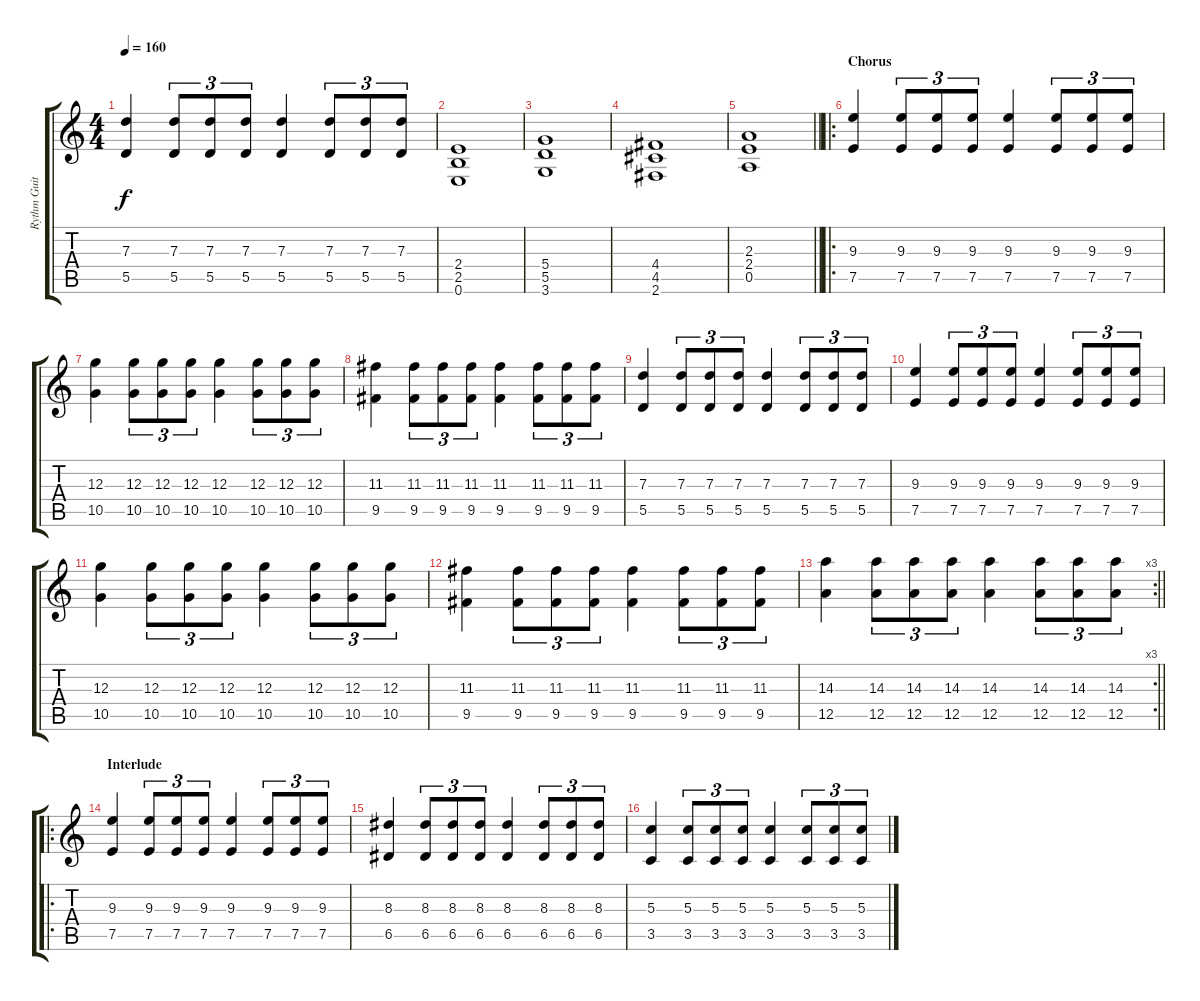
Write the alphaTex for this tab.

\track ("Rythm Guitar" "Rythm Guit") {instrument distortionguitar}
\staff {score tabs}
\tuning (E4 B3 G3 D3 A2 E2) {hide}
\ts (4 4)
\tempo 160
\clef g2
\ks c
(7.3 5.5).4{dy f} (7.3 5.5).8{tu (3 2)} (7.3 5.5).8{tu (3 2)} (7.3 5.5).8{tu (3 2)} (7.3 5.5).4 (7.3 5.5).8{tu (3 2)} (7.3 5.5).8{tu (3 2)} (7.3 5.5).8{tu (3 2)} |
(2.4 2.5 0.6).1 |
(5.4 5.5 3.6).1 |
(4.4 4.5 2.6).1 |
\barLineRight lightlight
(2.3 2.4 0.5).1 |
\ro
\section ("" "Chorus")
(9.3 7.5).4 (9.3 7.5).8{tu (3 2)} (9.3 7.5).8{tu (3 2)} (9.3 7.5).8{tu (3 2)} (9.3 7.5).4 (9.3 7.5).8{tu (3 2)} (9.3 7.5).8{tu (3 2)} (9.3 7.5).8{tu (3 2)} |
(12.3 10.5).4 (12.3 10.5).8{tu (3 2)} (12.3 10.5).8{tu (3 2)} (12.3 10.5).8{tu (3 2)} (12.3 10.5).4 (12.3 10.5).8{tu (3 2)} (12.3 10.5).8{tu (3 2)} (12.3 10.5).8{tu (3 2)} |
(11.3 9.5).4 (11.3 9.5).8{tu (3 2)} (11.3 9.5).8{tu (3 2)} (11.3 9.5).8{tu (3 2)} (11.3 9.5).4 (11.3 9.5).8{tu (3 2)} (11.3 9.5).8{tu (3 2)} (11.3 9.5).8{tu (3 2)} |
(7.3 5.5).4 (7.3 5.5).8{tu (3 2)} (7.3 5.5).8{tu (3 2)} (7.3 5.5).8{tu (3 2)} (7.3 5.5).4 (7.3 5.5).8{tu (3 2)} (7.3 5.5).8{tu (3 2)} (7.3 5.5).8{tu (3 2)} |
(9.3 7.5).4 (9.3 7.5).8{tu (3 2)} (9.3 7.5).8{tu (3 2)} (9.3 7.5).8{tu (3 2)} (9.3 7.5).4 (9.3 7.5).8{tu (3 2)} (9.3 7.5).8{tu (3 2)} (9.3 7.5).8{tu (3 2)} |
(12.3 10.5).4 (12.3 10.5).8{tu (3 2)} (12.3 10.5).8{tu (3 2)} (12.3 10.5).8{tu (3 2)} (12.3 10.5).4 (12.3 10.5).8{tu (3 2)} (12.3 10.5).8{tu (3 2)} (12.3 10.5).8{tu (3 2)} |
(11.3 9.5).4 (11.3 9.5).8{tu (3 2)} (11.3 9.5).8{tu (3 2)} (11.3 9.5).8{tu (3 2)} (11.3 9.5).4 (11.3 9.5).8{tu (3 2)} (11.3 9.5).8{tu (3 2)} (11.3 9.5).8{tu (3 2)} |
\rc 3
\barLineRight lightlight
(14.3 12.5).4 (14.3 12.5).8{tu (3 2)} (14.3 12.5).8{tu (3 2)} (14.3 12.5).8{tu (3 2)} (14.3 12.5).4 (14.3 12.5).8{tu (3 2)} (14.3 12.5).8{tu (3 2)} (14.3 12.5).8{tu (3 2)} |
\ro
\section ("" "Interlude")
(9.3 7.5).4 (9.3 7.5).8{tu (3 2)} (9.3 7.5).8{tu (3 2)} (9.3 7.5).8{tu (3 2)} (9.3 7.5).4 (9.3 7.5).8{tu (3 2)} (9.3 7.5).8{tu (3 2)} (9.3 7.5).8{tu (3 2)} |
(8.3 6.5).4 (8.3 6.5).8{tu (3 2)} (8.3 6.5).8{tu (3 2)} (8.3 6.5).8{tu (3 2)} (8.3 6.5).4 (8.3 6.5).8{tu (3 2)} (8.3 6.5).8{tu (3 2)} (8.3 6.5).8{tu (3 2)} |
(5.3 3.5).4 (5.3 3.5).8{tu (3 2)} (5.3 3.5).8{tu (3 2)} (5.3 3.5).8{tu (3 2)} (5.3 3.5).4 (5.3 3.5).8{tu (3 2)} (5.3 3.5).8{tu (3 2)} (5.3 3.5).8{tu (3 2)}
